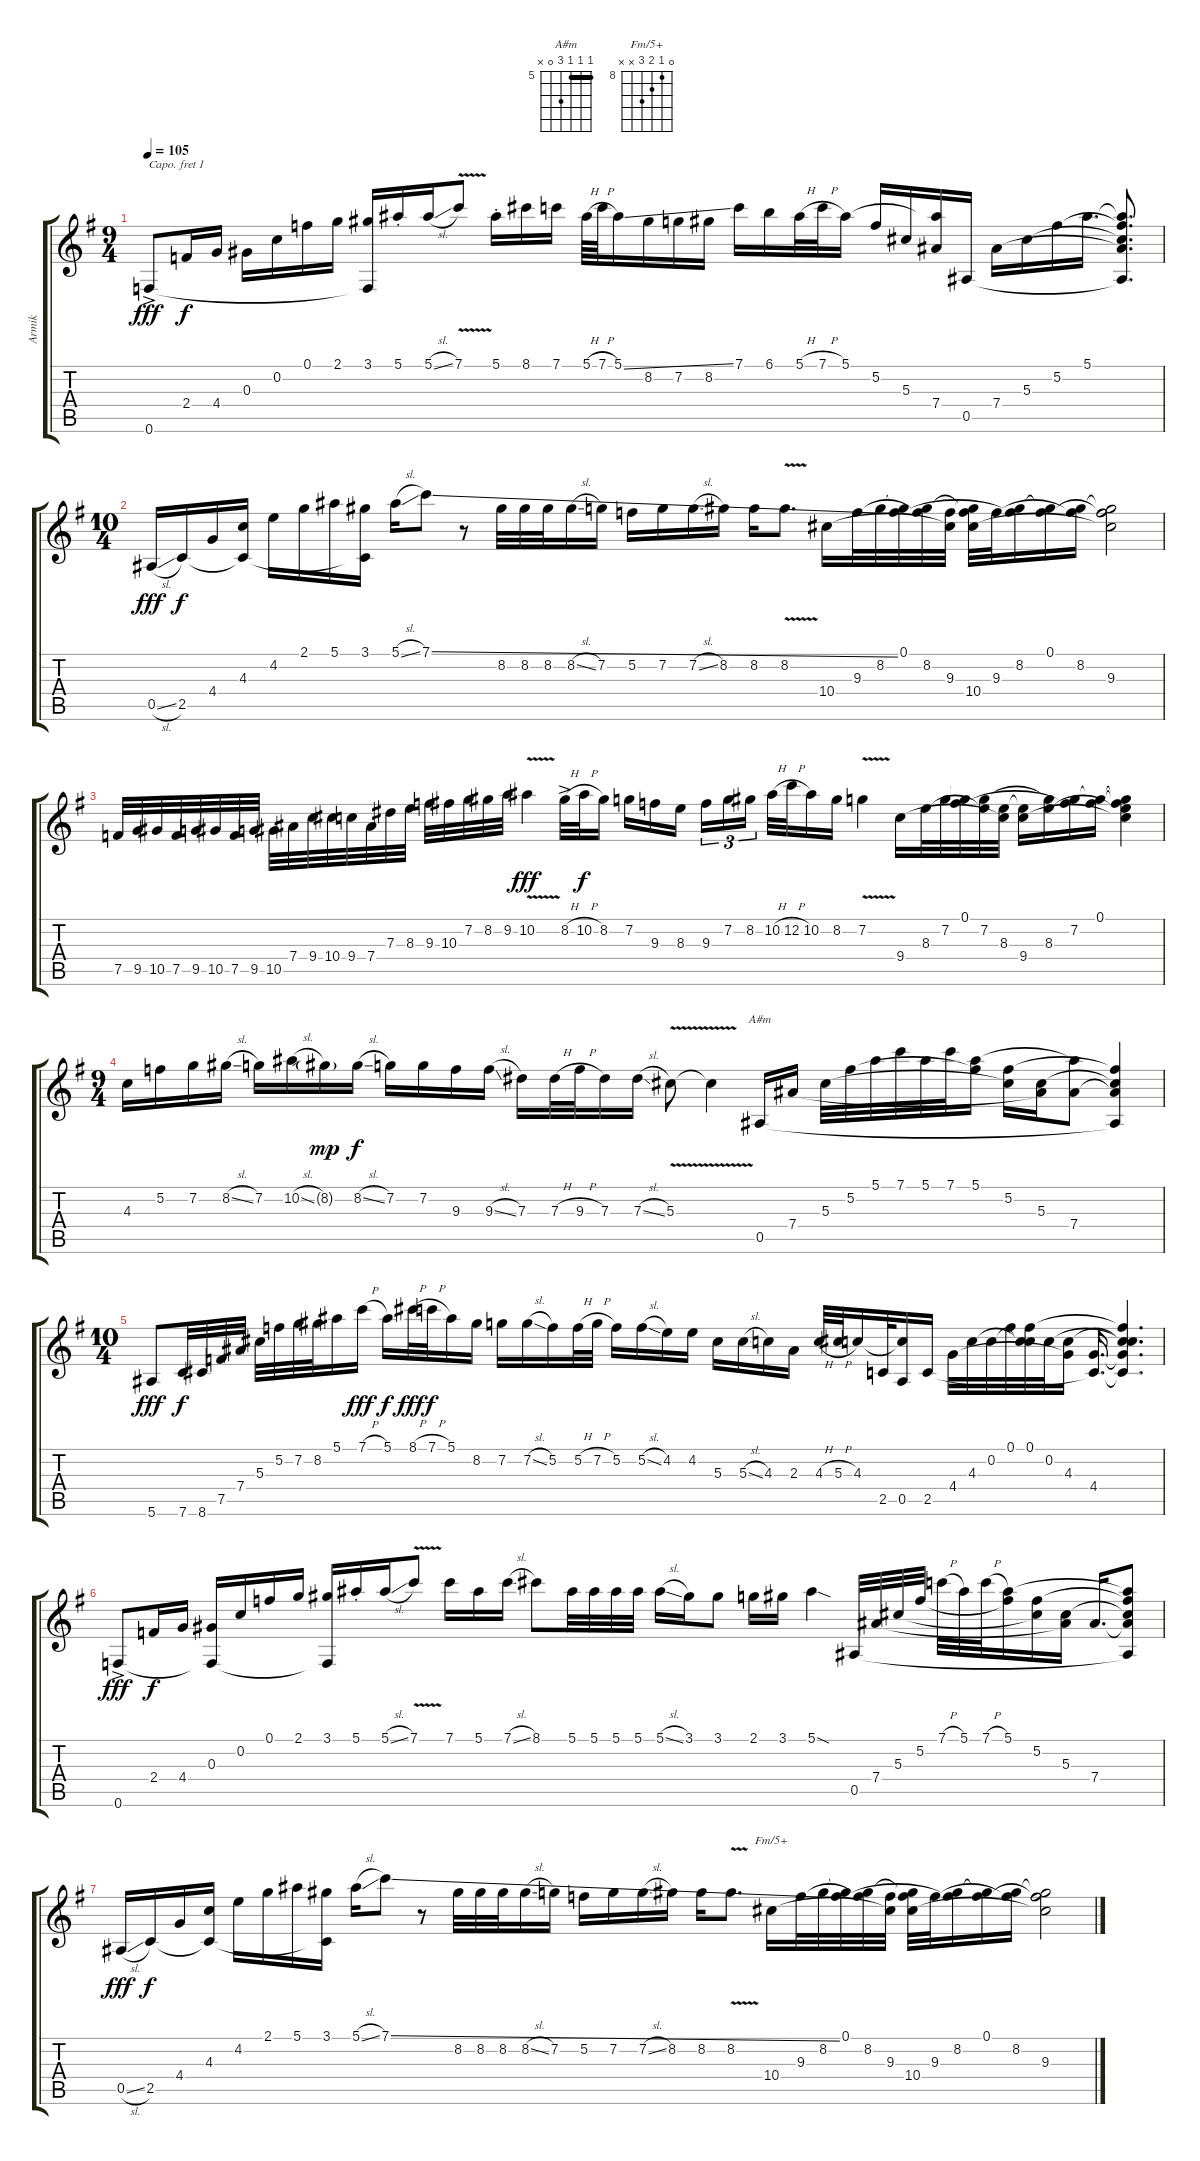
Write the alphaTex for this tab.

\track ("Armik" "Armik") {instrument acousticguitarnylon}
\staff {score tabs}
\capo 1
\tuning (E4 B3 G3 D3 A2 E2) {hide}
\chord ("A#m" 5 5 5 7 0 x) {firstfret 5 barre 5}
\chord ("Fm/5+" 0 8 9 10 x x) {firstfret 8}
\ts (9 4)
\tempo 105
\clef g2
\ks eminor
0.6{ac}.8{dy fff} 2.4.16{dy f} 4.4.16 0.3.16 0.2.16 0.1.16 2.1.16 (3.1 0.6{t}).16 5.1{st}.16 5.1{sl}.16 7.1{v}.8 5.1{st}.16 8.1.16 7.1.16 5.1{h}.64 7.1{h}.64 5.1{ss}.16 8.2.16 7.2.16 8.2.16 7.1.16 6.1.16 5.1{h}.32 7.1{h}.32 5.1.16 5.2.16 5.3.16 (5.1{t} 7.4).16 0.5.16 7.4.16 5.3.16 5.2.16 5.1.16{d} (5.1{t} 5.2{t} 5.3{t} 7.4{t} 0.5{t}).8{d} |
\ts (10 4)
0.5{sl}.16{dy fff} 2.5.16{dy f} 4.4.16 (4.3 2.5{t}).16 4.2.16 2.1.16 5.1.16 (3.1 2.5{t}).16 5.1{sl}.16 7.1{ss}.8 r.8 8.2.32 8.2.32 8.2.32 8.2{sl}.16 7.2.16 5.2.16 7.2.16 7.2{sl}.16 8.2.16 8.2.16 8.2{v}.8{d} 10.4.16 9.3.32 8.2.32 (0.1 8.2{t}).32 (8.2 9.3{t}).32 (9.3 10.4{t}).32 (8.2{t} 9.3{t} 10.4).32 9.3.32 (0.1{t} 8.2).16 (0.1 8.2{t}).16 (8.2 9.3{t}).16 (0.1{t} 8.2{t} 9.3 10.4{t}).2 |
7.5.32 9.5.32 10.5.32 7.5.32 9.5.32 10.5.32 7.5.32 9.5.32 10.5.32 7.4.32 9.4.32 10.4.32 9.4.32 7.4.32 7.3.32 8.3.32 9.3.32 10.3.32 7.2.32 8.2.32 9.2.32 10.2{v}.4{dy fff} 8.2{h ac}.32 10.2{h}.32{dy f} 8.2.16 7.2.16 9.3.16 8.3.16{beam splitsecondary} 9.3.16{tu (3 2)} 7.2.16{tu (3 2)} 8.2.16{tu (3 2) beam splitsecondary} 10.2{h}.32 12.2{h}.32 10.2.16 8.2.16 7.2{v}.4 9.4.16 8.3.32 7.2.32 (0.1 7.2{t}).32 (7.2 8.3{t}).32 (8.3 9.4{t}).32 (8.3{t} 9.4).16 (7.2{t} 8.3).16 (0.1{t} 7.2).16 (0.1 7.2{t}).16 (0.1{t} 7.2{t} 8.3{t} 9.4{t}).4 |
\ts (9 4)
4.3.16 5.2.16 7.2.16 8.2{sl}.16 7.2.16 10.2{sl}.16 8.2{g}.16{dy mp} 8.2{sl}.16{dy f} 7.2.16 7.2.16 9.3.16 9.3{sl}.16 7.3.16 7.3{h}.32 9.3{h}.32 7.3.16 7.3{sl}.16 5.3{v}.8 5.3{t}.4 0.5.16{ch "A#m"} 7.4.16 5.3.32 5.2.32 5.1.32 7.1.32 5.1.32 7.1.32 (5.1 5.2{t}).16 (5.2 5.3{t}).16 (5.3 7.4{t}).16 (5.1{t} 7.4).8 (5.2{t} 5.3{t} 7.4{t} 0.5{t}).4 |
\ts (10 4)
5.6.8{dy fff} 7.6.32{dy f} 8.6.32 7.5.32 7.4.32 5.3.32 5.2.32 7.2.32 8.2.32 5.1.16 7.1{h}.16{dy fff} 5.1.16{dy f} 8.1{h}.32{dy fff} 7.1{h}.32{dy f} 5.1.16 8.2.16 7.2.16 7.2{sl}.16 5.2.16 5.2{h}.32 7.2{h}.32 5.2.16 5.2{sl}.16 4.2.16 4.2.16 5.3.16 5.3{sl}.16 4.3.16 2.3.16 4.3{h}.32 5.3{h}.32 4.3.16 2.5.32 (4.3{t} 0.5).16 2.5.16 4.4.32 4.3.32 0.2.32 0.1.32 (0.1 0.2{t} 4.3{t}).32 0.2.32 (4.3 4.4{t}).16 (4.4 2.5{t}).16{d} (0.1{t} 0.2{t} 4.3{t} 4.4{t} 2.5{t}).4{d} |
0.6{ac}.8{dy fff} 2.4.16{dy f} 4.4.16 (0.3 0.6{t}).16 0.2.16 0.1.16 2.1.16 (3.1 0.6{t}).16 5.1{st}.16 5.1{sl}.16 7.1{v}.8 7.1.16 5.1.16 7.1{sl}.16 8.1.8 5.1.32 5.1.32 5.1.32 5.1.32 5.1{sl}.16 3.1.16 3.1.8 2.1.16 3.1.16 5.1{sod}.4 0.5.32 7.4.32 5.3.32 5.2.32 7.1{h}.32 5.1.32 7.1{h}.32 (5.1 5.2{t}).16 (5.2 5.3{t}).16 (5.3 7.4{t}).16 7.4.16{d} (5.1{t} 5.2{t} 5.3{t} 7.4{t} 0.5{t}).8 |
0.5{sl}.16{dy fff} 2.5.16{dy f} 4.4.16 (4.3 2.5{t}).16 4.2.16 2.1.16 5.1.16 (3.1 2.5{t}).16 5.1{sl}.16 7.1{ss}.8 r.8 8.2.32 8.2.32 8.2.32 8.2{sl}.16 7.2.16 5.2.16 7.2.16 7.2{sl}.16 8.2.16 8.2.16 8.2{v}.8{d} 10.4.16{ch "Fm/5+"} 9.3.32 8.2.32 (0.1 8.2{t}).32 (8.2 9.3{t}).32 (9.3 10.4{t}).32 (8.2{t} 9.3{t} 10.4).32 9.3.32 (0.1{t} 8.2).16 (0.1 8.2{t}).16 (8.2 9.3{t}).16 (0.1{t} 8.2{t} 9.3 10.4{t}).2
